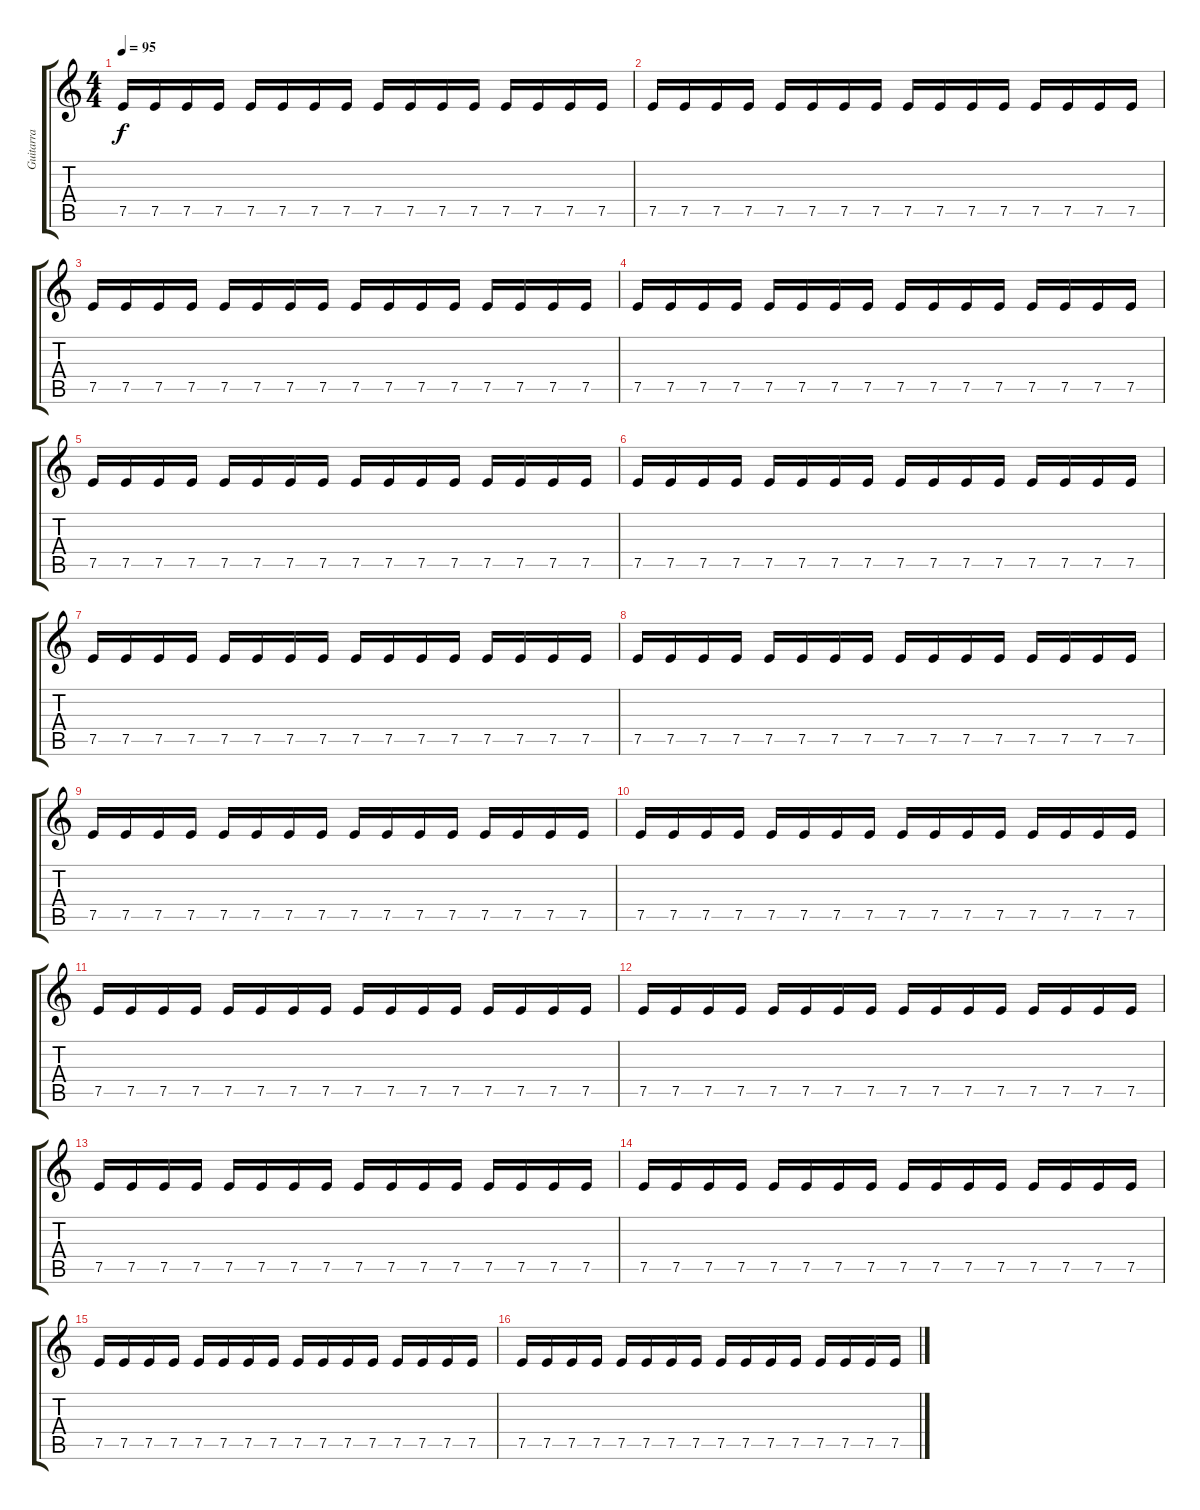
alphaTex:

\track ("Guitarra" "Guitarra") {instrument distortionguitar}
\staff {score tabs}
\tuning (E4 B3 G3 D3 A2 E2) {hide}
\ts (4 4)
\tempo 95
\clef g2
\ks c
7.5.16{dy f instrument distortionguitar} 7.5.16 7.5.16 7.5.16 7.5.16 7.5.16 7.5.16 7.5.16 7.5.16 7.5.16 7.5.16 7.5.16 7.5.16 7.5.16 7.5.16 7.5.16 |
7.5.16 7.5.16 7.5.16 7.5.16 7.5.16 7.5.16 7.5.16 7.5.16 7.5.16 7.5.16 7.5.16 7.5.16 7.5.16 7.5.16 7.5.16 7.5.16 |
7.5.16 7.5.16 7.5.16 7.5.16 7.5.16 7.5.16 7.5.16 7.5.16 7.5.16 7.5.16 7.5.16 7.5.16 7.5.16 7.5.16 7.5.16 7.5.16 |
7.5.16 7.5.16 7.5.16 7.5.16 7.5.16 7.5.16 7.5.16 7.5.16 7.5.16 7.5.16 7.5.16 7.5.16 7.5.16 7.5.16 7.5.16 7.5.16 |
7.5.16 7.5.16 7.5.16 7.5.16 7.5.16 7.5.16 7.5.16 7.5.16 7.5.16 7.5.16 7.5.16 7.5.16 7.5.16 7.5.16 7.5.16 7.5.16 |
7.5.16 7.5.16 7.5.16 7.5.16 7.5.16 7.5.16 7.5.16 7.5.16 7.5.16 7.5.16 7.5.16 7.5.16 7.5.16 7.5.16 7.5.16 7.5.16 |
7.5.16 7.5.16 7.5.16 7.5.16 7.5.16 7.5.16 7.5.16 7.5.16 7.5.16 7.5.16 7.5.16 7.5.16 7.5.16 7.5.16 7.5.16 7.5.16 |
7.5.16 7.5.16 7.5.16 7.5.16 7.5.16 7.5.16 7.5.16 7.5.16 7.5.16 7.5.16 7.5.16 7.5.16 7.5.16 7.5.16 7.5.16 7.5.16 |
7.5.16 7.5.16 7.5.16 7.5.16 7.5.16 7.5.16 7.5.16 7.5.16 7.5.16 7.5.16 7.5.16 7.5.16 7.5.16 7.5.16 7.5.16 7.5.16 |
7.5.16 7.5.16 7.5.16 7.5.16 7.5.16 7.5.16 7.5.16 7.5.16 7.5.16 7.5.16 7.5.16 7.5.16 7.5.16 7.5.16 7.5.16 7.5.16 |
7.5.16 7.5.16 7.5.16 7.5.16 7.5.16 7.5.16 7.5.16 7.5.16 7.5.16 7.5.16 7.5.16 7.5.16 7.5.16 7.5.16 7.5.16 7.5.16 |
7.5.16 7.5.16 7.5.16 7.5.16 7.5.16 7.5.16 7.5.16 7.5.16 7.5.16 7.5.16 7.5.16 7.5.16 7.5.16 7.5.16 7.5.16 7.5.16 |
7.5.16{volume 5} 7.5.16 7.5.16 7.5.16 7.5.16 7.5.16 7.5.16 7.5.16 7.5.16 7.5.16 7.5.16 7.5.16 7.5.16 7.5.16 7.5.16 7.5.16 |
7.5.16 7.5.16 7.5.16 7.5.16 7.5.16 7.5.16 7.5.16 7.5.16 7.5.16 7.5.16 7.5.16 7.5.16 7.5.16 7.5.16 7.5.16 7.5.16 |
7.5.16 7.5.16 7.5.16 7.5.16 7.5.16 7.5.16 7.5.16 7.5.16 7.5.16 7.5.16 7.5.16 7.5.16 7.5.16 7.5.16 7.5.16 7.5.16 |
7.5.16 7.5.16 7.5.16 7.5.16 7.5.16 7.5.16 7.5.16 7.5.16 7.5.16 7.5.16 7.5.16 7.5.16 7.5.16 7.5.16 7.5.16 7.5.16
